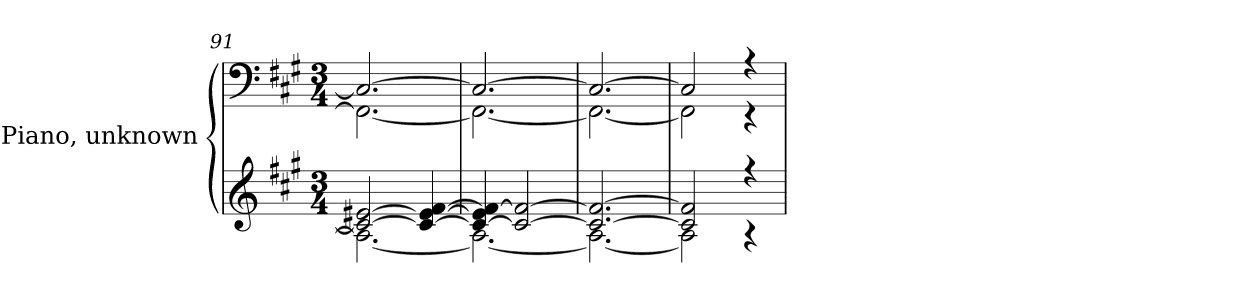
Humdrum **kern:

**kern	**kern
*part1	*part1
*staff2	*staff1
*I"Piano, unknown	*
*I'Pno.	*
*clefG2	*clefF4
*k[f#c#g#]	*k[f#c#g#]
*M3/4	*M3/4
=91	=91
*^	*^
2c#/_ [2e#X/	2.A\_	2.C#/_	2.FF#\_
4c#/_ 4e#/_ [4f#/	.	.	.
=92	=92	=92	=92
4c#/_ 4e#/] 4f#/_	2.A\_	2.C#/_	2.FF#\_
2c#/_ 2f#/_	.	.	.
=93	=93	=93	=93
2.c#/_ 2.f#/_	2.A\_	2.C#/_	2.FF#\_
=94	=94	=94	=94
2c#/] 2f#/]	2A\]	2C#/]	2FF#\]
4r	4r	4r	4r
*v	*v	*	*
*	*v	*v
=	=
*-	*-
